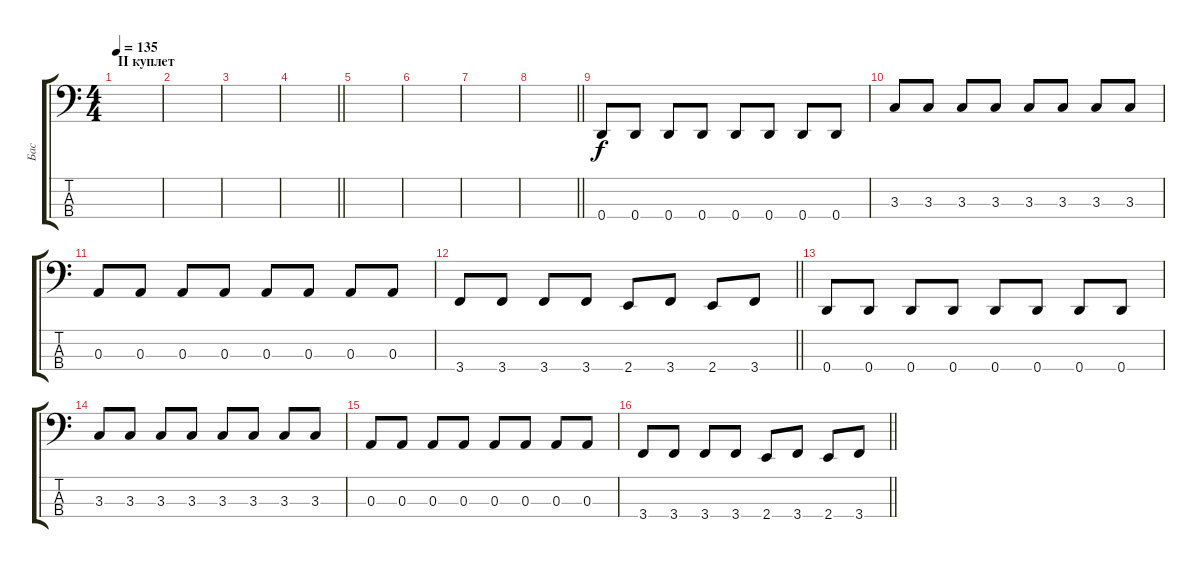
\track ("Бас" "Бас") {instrument electricbassfinger}
\staff {score tabs}
\tuning (G2 D2 A1 D1) {hide}
\ts (4 4)
\section ("" "II куплет")
\tempo 135
\clef f4
\ks c
|
|
|
\barLineRight lightlight
|
|
|
|
\barLineRight lightlight
|
0.4.8 0.4.8 0.4.8 0.4.8 0.4.8 0.4.8 0.4.8 0.4.8 |
3.3.8 3.3.8 3.3.8 3.3.8 3.3.8 3.3.8 3.3.8 3.3.8 |
0.3.8 0.3.8 0.3.8 0.3.8 0.3.8 0.3.8 0.3.8 0.3.8 |
\barLineRight lightlight
3.4.8 3.4.8 3.4.8 3.4.8 2.4.8 3.4.8 2.4.8 3.4.8 |
0.4.8 0.4.8 0.4.8 0.4.8 0.4.8 0.4.8 0.4.8 0.4.8 |
3.3.8 3.3.8 3.3.8 3.3.8 3.3.8 3.3.8 3.3.8 3.3.8 |
0.3.8 0.3.8 0.3.8 0.3.8 0.3.8 0.3.8 0.3.8 0.3.8 |
\barLineRight lightlight
3.4.8 3.4.8 3.4.8 3.4.8 2.4.8 3.4.8 2.4.8 3.4.8
